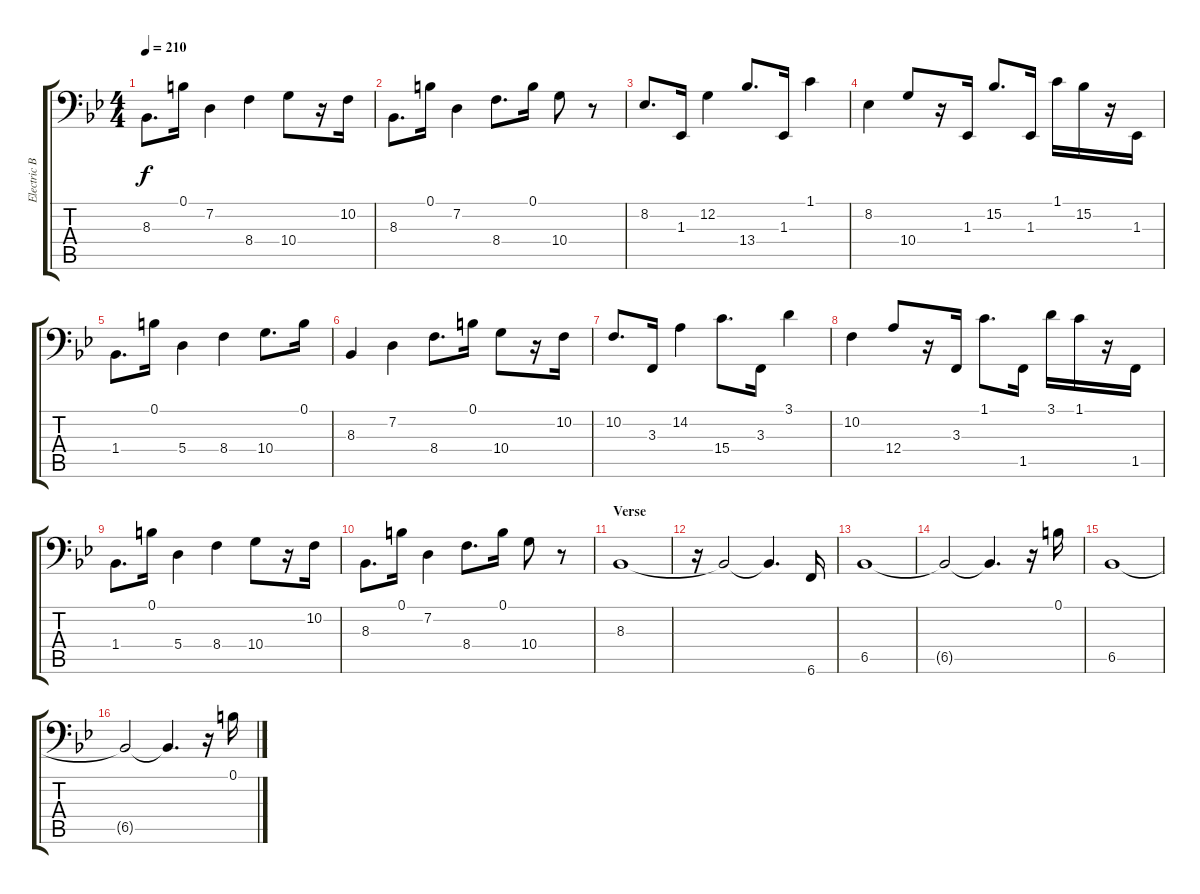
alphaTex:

\track ("Electric Bass (Finger)    " "Electric B") {instrument electricbassfinger}
\staff {score tabs}
\tuning (B2 G1 D1 A1 E1 B0) {hide}
\ts (4 4)
\tempo 210
\clef f4
\ks bb
8.3.8{d dy f} 0.1.16 7.2.4 8.4.4 10.4.8 r.16 10.2.16 |
8.3.8{d} 0.1.16 7.2.4 8.4.8{d} 0.1.16 10.4.8 r.8 |
8.2.8{d} 1.3.16 12.2.4 13.4.8{d} 1.3.16 1.1.4 |
8.2.4 10.4.8 r.16 1.3.16 15.2.8{d} 1.3.16 1.1.16 15.2.16 r.16 1.3.16 |
1.4.8{d} 0.1.16 5.4.4 8.4.4 10.4.8{d} 0.1.16 |
8.3.4 7.2.4 8.4.8{d} 0.1.16 10.4.8 r.16 10.2.16 |
10.2.8{d} 3.3.16 14.2.4 15.4.8{d} 3.3.16 3.1.4 |
10.2.4 12.4.8 r.16 3.3.16 1.1.8{d} 1.5.16 3.1.16 1.1.16 r.16 1.5.16 |
1.4.8{d} 0.1.16 5.4.4 8.4.4 10.4.8 r.16 10.2.16 |
8.3.8{d} 0.1.16 7.2.4 8.4.8{d} 0.1.16 10.4.8 r.8 |
\section ("" "Verse")
8.3.1 |
r.16 8.3{t}.2 8.3{t}.4{d} 6.6.16 |
6.5.1 |
6.5{t}.2 6.5{t}.4{d} r.16 0.1.16 |
6.5.1 |
6.5{t}.2 6.5{t}.4{d} r.16 0.1.16
